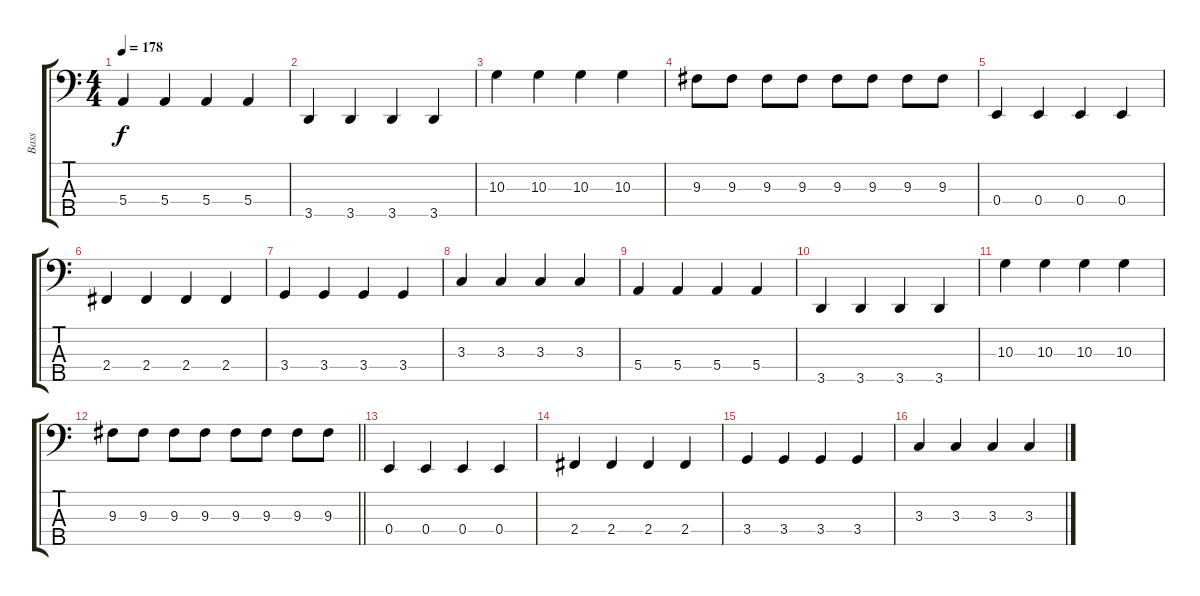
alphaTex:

\track ("Bass" "Bass") {instrument electricbassfinger}
\staff {score tabs}
\tuning (G2 D2 A1 E1 B0) {hide}
\ts (4 4)
\tempo 178
\clef f4
\ks c
5.4.4{dy f} 5.4.4 5.4.4 5.4.4 |
3.5.4 3.5.4 3.5.4 3.5.4 |
10.3.4 10.3.4 10.3.4 10.3.4 |
9.3.8 9.3.8 9.3.8 9.3.8 9.3.8 9.3.8 9.3.8 9.3.8 |
0.4.4 0.4.4 0.4.4 0.4.4 |
2.4.4 2.4.4 2.4.4 2.4.4 |
3.4.4 3.4.4 3.4.4 3.4.4 |
3.3.4 3.3.4 3.3.4 3.3.4 |
5.4.4 5.4.4 5.4.4 5.4.4 |
3.5.4 3.5.4 3.5.4 3.5.4 |
10.3.4 10.3.4 10.3.4 10.3.4 |
\barLineRight lightlight
9.3.8 9.3.8 9.3.8 9.3.8 9.3.8 9.3.8 9.3.8 9.3.8 |
0.4.4 0.4.4 0.4.4 0.4.4 |
2.4.4 2.4.4 2.4.4 2.4.4 |
3.4.4 3.4.4 3.4.4 3.4.4 |
3.3.4 3.3.4 3.3.4 3.3.4
